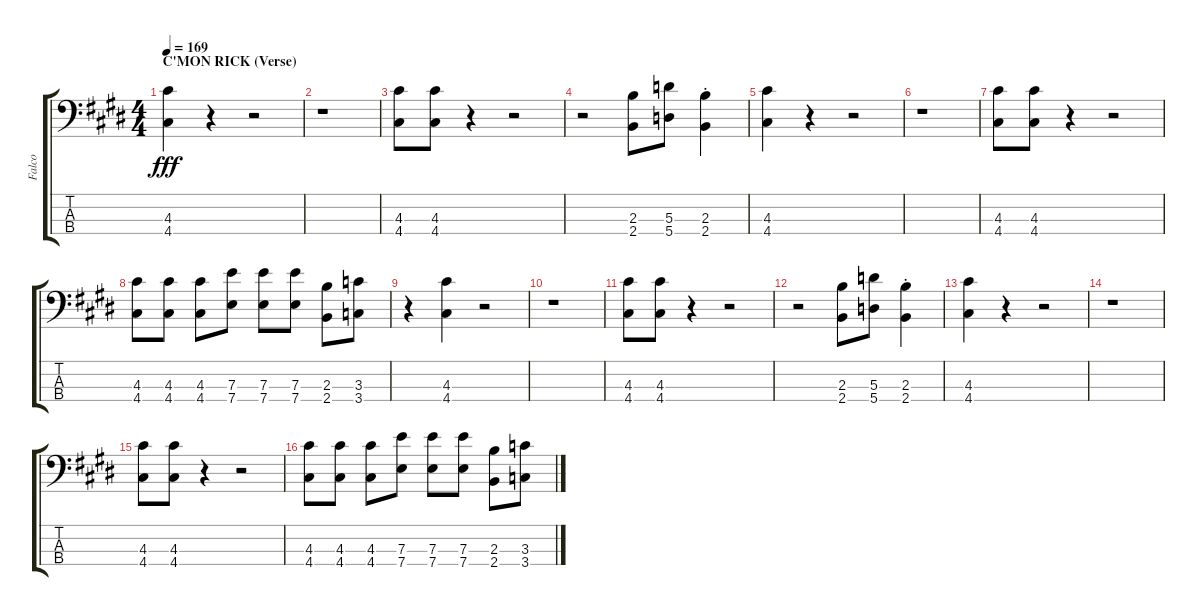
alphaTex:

\track ("Falco" "Falco") {instrument electricguitarclean}
\staff {score tabs}
\tuning (E4 G3 A2 A1) {hide}
\ts (4 4)
\section ("" "C'MON RICK (Verse)")
\tempo 169
\clef f4
\ks c#minor
(4.3 4.4).4{dy fff instrument overdrivenguitar} r.4 r.2 |
r.1 |
(4.3 4.4).8 (4.3 4.4).8 r.4 r.2 |
r.2 (2.3 2.4).8 (5.3 5.4).8 (2.3{st} 2.4{st}).4 |
(4.3 4.4).4 r.4 r.2 |
r.1 |
(4.3 4.4).8 (4.3 4.4).8 r.4 r.2 |
(4.3 4.4).8 (4.3 4.4).8 (4.3 4.4).8 (7.3 7.4).8 (7.3 7.4).8 (7.3 7.4).8 (2.3 2.4).8 (3.3 3.4).8 |
r.4 (4.3 4.4).4 r.2 |
r.1 |
(4.3 4.4).8 (4.3 4.4).8 r.4 r.2 |
r.2 (2.3 2.4).8 (5.3 5.4).8 (2.3{st} 2.4{st}).4 |
(4.3 4.4).4 r.4 r.2 |
r.1 |
(4.3 4.4).8 (4.3 4.4).8 r.4 r.2 |
(4.3 4.4).8 (4.3 4.4).8 (4.3 4.4).8 (7.3 7.4).8 (7.3 7.4).8 (7.3 7.4).8 (2.3 2.4).8 (3.3 3.4).8
